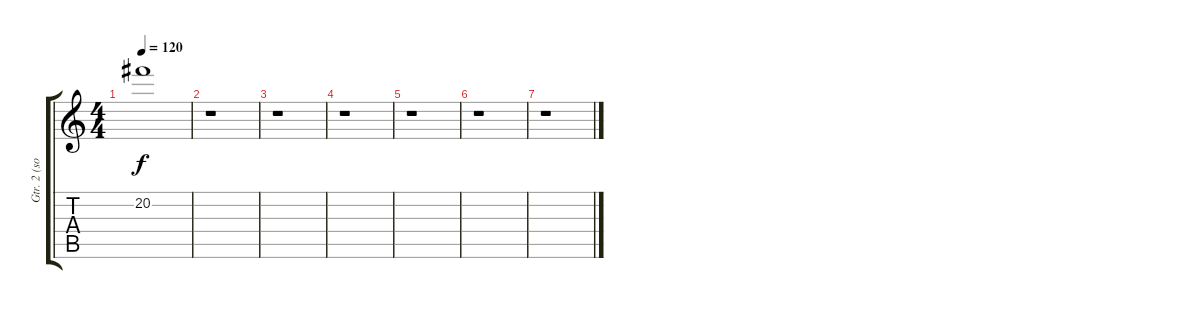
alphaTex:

\track ("Gtr. 2 (solo)" "Gtr. 2 (so") {instrument distortionguitar}
\staff {score tabs}
\tuning (Eb4 Bb3 Gb3 Db3 Ab2 Eb2) {hide}
\ts (4 4)
\tempo 120
\clef g2
\ks c
20.2{t}.1{dy f} |
r.1 |
r.1 |
r.1 |
r.1 |
r.1 |
r.1
